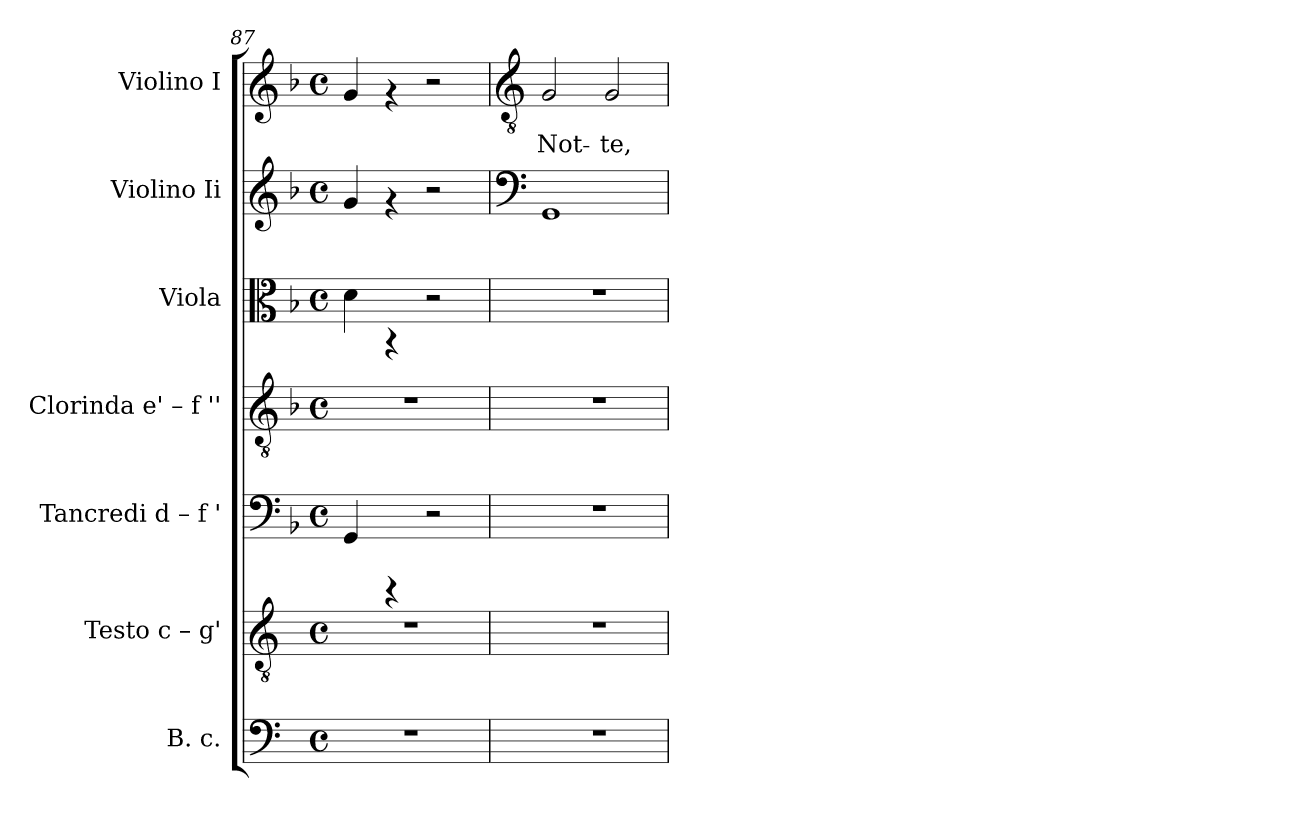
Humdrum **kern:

**kern	**kern	**kern	**kern	**kern	**kern	**kern	**text
*part7	*part6	*part5	*part4	*part3	*part2	*part1	*part1
*staff7	*staff6	*staff5	*staff4	*staff3	*staff2	*staff1	*staff1
*I"B. c.	*I"Testo  c – g'	*I"Tancredi  d – f '	*I"Clorinda  e' – f ''	*I"Viola	*I"Violino Ii	*I"Violino I	*
*clefF4	*clefGv2	*clefF4	*clefGv2	*clefC3	*clefG2	*clefG2	*
*k[]	*k[]	*k[b-]	*k[b-]	*k[b-]	*k[b-]	*k[b-]	*
*C:	*C:	*F:	*F:	*F:	*F:	*F:	*
*M4/4	*M4/4	*M4/4	*M4/4	*M4/4	*M4/4	*M4/4	*
*met(c)	*met(c)	*met(c)	*met(c)	*met(c)	*met(c)	*met(c)	*
=87	=87	=87	=87	=87	=87	=87	=87
!	!	!	!	!	!	!	!LO:LY:b:cj
1r	1r	4GG/	1r	4d\	4g/	4g/	.
.	.	4rCCC	.	4rAA	4rf	4rf	.
.	.	2r	.	2r	2r	2r	.
!!LO:LB:g=z
=88	=88	=88	=88	=88	=88	=88	=88
*	*	*	*	*	*clefF4	*clefGv2	*
!	!	!	!	!	!	!	!LO:LY:b:cj
1r	1r	1r	1r	1r	1GG	2G/	Not-
!	!	!	!	!	!	!	!LO:LY:b:cj
.	.	.	.	.	.	2G/	-te,
=	=	=	=	=	=	=	=
*-	*-	*-	*-	*-	*-	*-	*-
